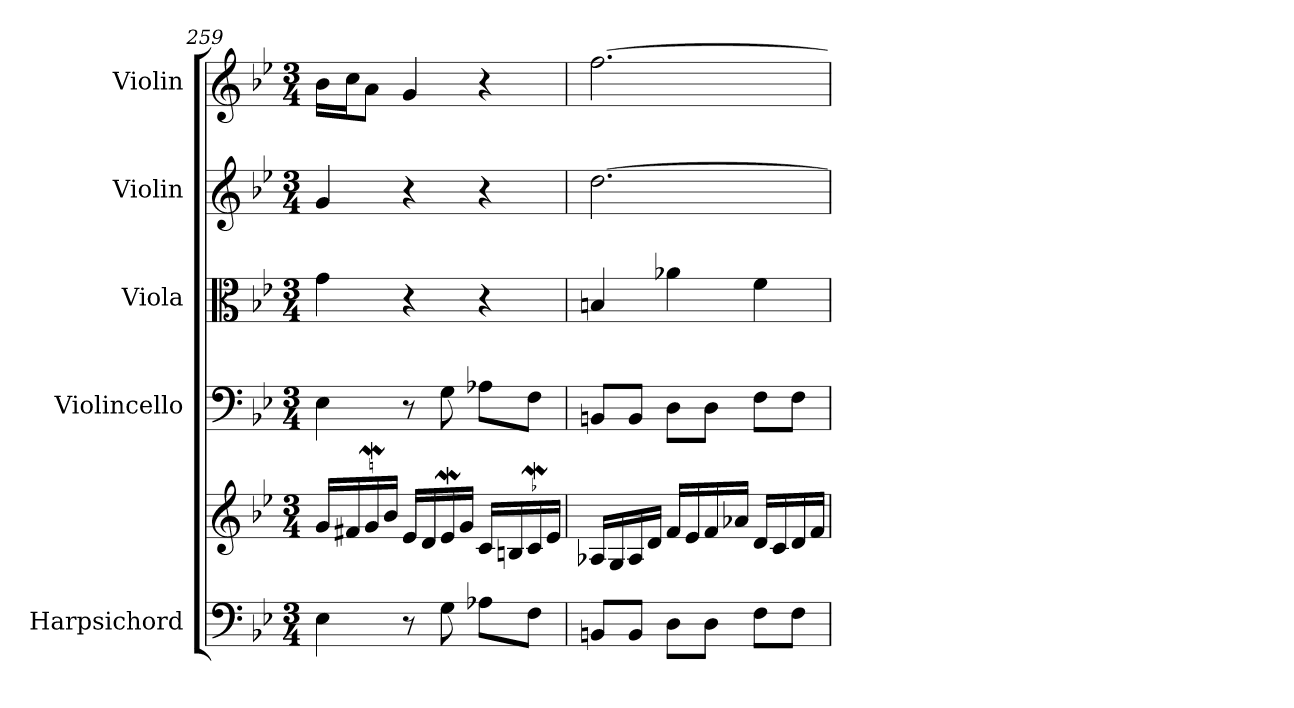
**kern	**kern	**kern	**kern	**kern	**kern
*part5	*part5	*part4	*part3	*part2	*part1
*staff6	*staff5	*staff4	*staff3	*staff2	*staff1
*I"Harpsichord	*	*I"Violincello	*I"Viola	*I"Violin	*I"Violin
*I'Hpschd	*	*I'Vc	*I'Vla	*I'Vln	*I'Vln
*clefF4	*clefG2	*clefF4	*clefC3	*clefG2	*clefG2
*k[b-e-]	*k[b-e-]	*k[b-e-]	*k[b-e-]	*k[b-e-]	*k[b-e-]
*M3/4	*M3/4	*M3/4	*M3/4	*M3/4	*M3/4
=259	=259	=259	=259	=259	=259
4E-\	16g/LL	4E-\	4g\	4g/	16b-\LL
.	16f#X/	.	.	.	16cc\J
.	16gW/	.	.	.	8a\J
.	16b-/JJ	.	.	.	.
8r	16e-/LL	8r	4r	4r	4g/
.	16d/	.	.	.	.
8G\	16e-w/	8G\	.	.	.
.	16g/JJ	.	.	.	.
8A-X\L	16c/LL	8A-X\L	4r	4r	4r
.	16Bn/	.	.	.	.
8F\J	16cW/	8F\J	.	.	.
.	16e-/JJ	.	.	.	.
!!LO:PB:g=z
=260	=260	=260	=260	=260	=260
8BBn/L	16A-X/LL	8BBn/L	4Bn/	[2.dd\	[2.ff\
.	16G/	.	.	.	.
8BB/J	16A-/	8BB/J	.	.	.
.	16d/JJ	.	.	.	.
8D\L	16f/LL	8D\L	4a-X\	.	.
.	16e-/	.	.	.	.
8D\J	16f/	8D\J	.	.	.
.	16a-X/JJ	.	.	.	.
8F\L	16d/LL	8F\L	4f\	.	.
.	16c/	.	.	.	.
8F\J	16d/	8F\J	.	.	.
.	16f/JJ	.	.	.	.
=	=	=	=	=	=
*-	*-	*-	*-	*-	*-
